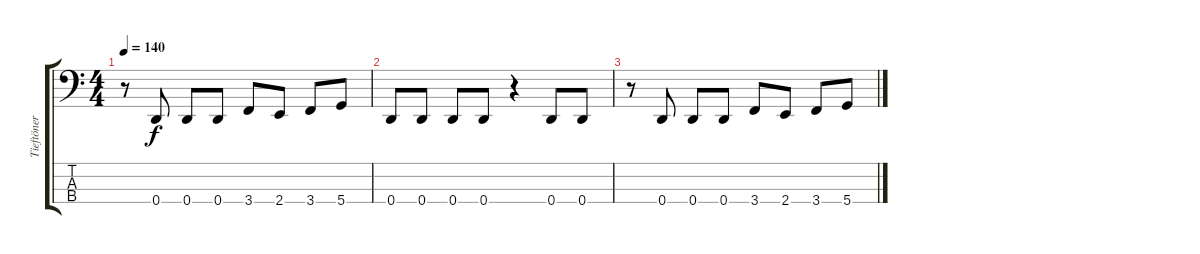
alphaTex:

\track ("Tieftöner" "Tieftöner") {instrument electricbasspick}
\staff {score tabs}
\tuning (G2 D2 A1 D1) {hide}
\ts (4 4)
\tempo 140
\clef f4
\ks c
r.8{dy f} 0.4.8 0.4.8 0.4.8 3.4.8 2.4.8 3.4.8 5.4.8 |
0.4.8 0.4.8 0.4.8 0.4.8 r.4 0.4.8 0.4.8 |
r.8 0.4.8 0.4.8 0.4.8 3.4.8 2.4.8 3.4.8 5.4.8
